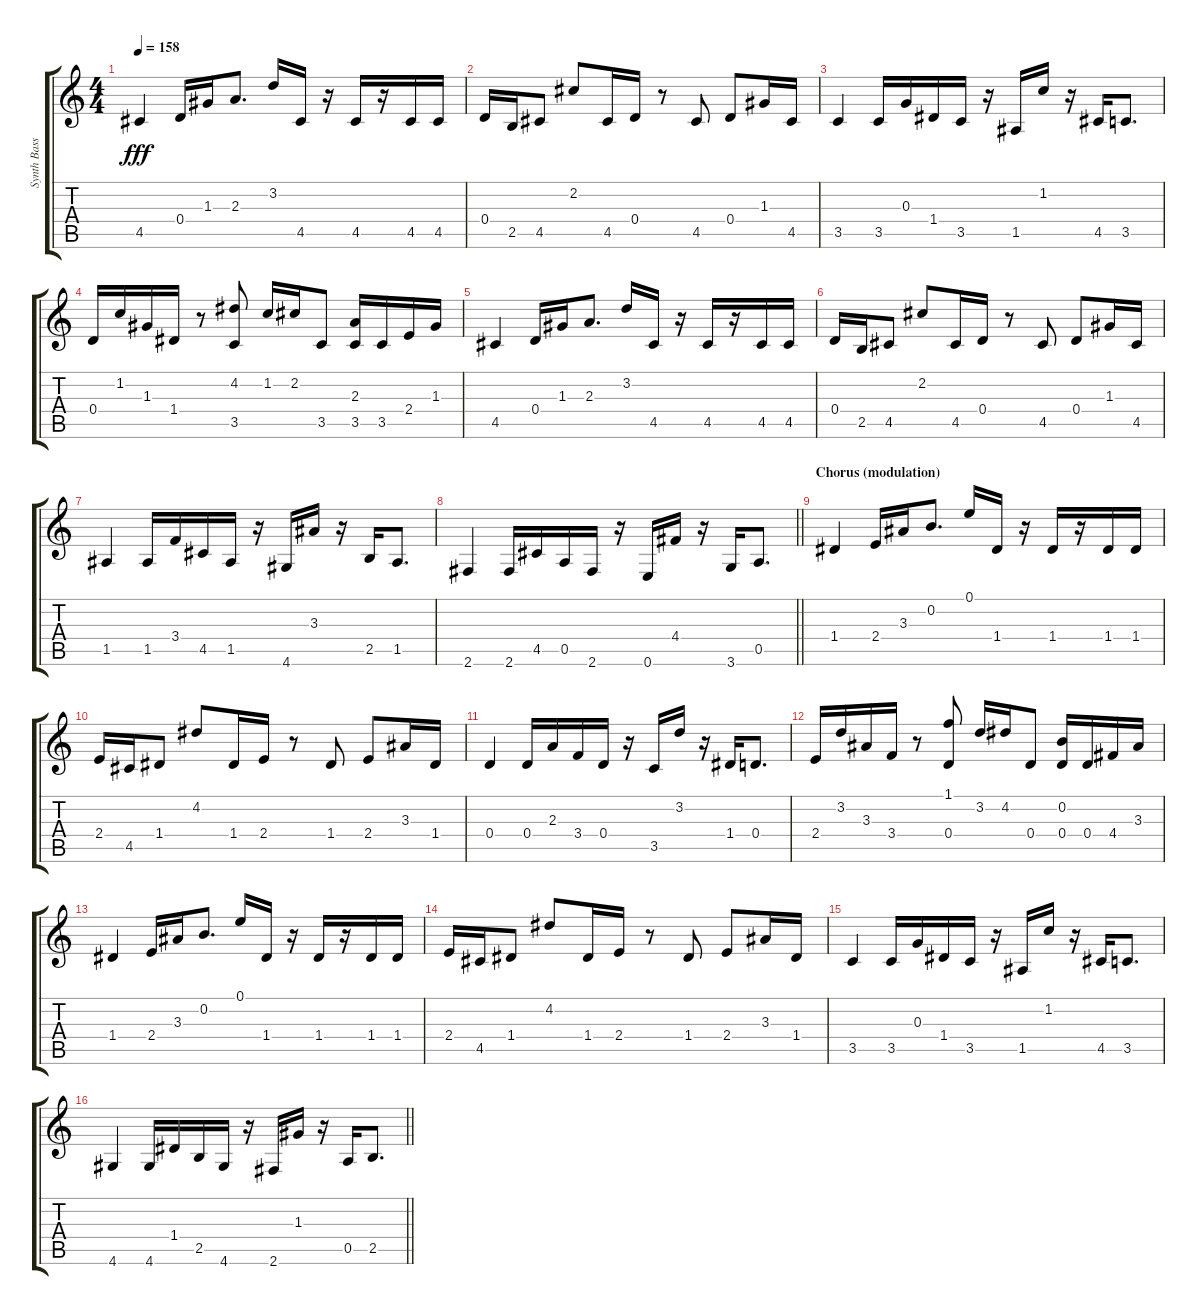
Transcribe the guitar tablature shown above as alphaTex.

\track ("Synth Bass" "Synth Bass") {instrument synthbass1}
\staff {score tabs}
\tuning (E4 B3 G3 D3 A2 E2) {hide}
\ts (4 4)
\tempo 158
\clef g2
\ks c
4.5.4{dy fff} 0.4.16 1.3.16 2.3.8{d} 3.2.16 4.5.16 r.16 4.5.16 r.16 4.5.16 4.5.16 |
0.4.16 2.5.16 4.5.8 2.2.8 4.5.16 0.4.16 r.8 4.5.8 0.4.8 1.3.16 4.5.16 |
3.5.4 3.5.16 0.3.16 1.4.16 3.5.16 r.16 1.5.16 1.2.16 r.16 4.5.16 3.5.8{d} |
0.4.16 1.2.16 1.3.16 1.4.16 r.8 (4.2 3.5).8 1.2.16 2.2.16 3.5.8 (2.3 3.5).16 3.5.16 2.4.16 1.3.16 |
4.5.4 0.4.16 1.3.16 2.3.8{d} 3.2.16 4.5.16 r.16 4.5.16 r.16 4.5.16 4.5.16 |
0.4.16 2.5.16 4.5.8 2.2.8 4.5.16 0.4.16 r.8 4.5.8 0.4.8 1.3.16 4.5.16 |
1.5.4 1.5.16 3.4.16 4.5.16 1.5.16 r.16 4.6.16 3.3.16 r.16 2.5.16 1.5.8{d} |
\barLineRight lightlight
2.6.4 2.6.16 4.5.16 0.5.16 2.6.16 r.16 0.6.16 4.4.16 r.16 3.6.16 0.5.8{d} |
\section ("" "Chorus (modulation)")
1.4.4 2.4.16 3.3.16 0.2.8{d} 0.1.16 1.4.16 r.16 1.4.16 r.16 1.4.16 1.4.16 |
2.4.16 4.5.16 1.4.8 4.2.8 1.4.16 2.4.16 r.8 1.4.8 2.4.8 3.3.16 1.4.16 |
0.4.4 0.4.16 2.3.16 3.4.16 0.4.16 r.16 3.5.16 3.2.16 r.16 1.4.16 0.4.8{d} |
2.4.16 3.2.16 3.3.16 3.4.16 r.8 (1.1 0.4).8 3.2.16 4.2.16 0.4.8 (0.2 0.4).16 0.4.16 4.4.16 3.3.16 |
1.4.4 2.4.16 3.3.16 0.2.8{d} 0.1.16 1.4.16 r.16 1.4.16 r.16 1.4.16 1.4.16 |
2.4.16 4.5.16 1.4.8 4.2.8 1.4.16 2.4.16 r.8 1.4.8 2.4.8 3.3.16 1.4.16 |
3.5.4 3.5.16 0.3.16 1.4.16 3.5.16 r.16 1.5.16 1.2.16 r.16 4.5.16 3.5.8{d} |
\barLineRight lightlight
4.6.4 4.6.16 1.4.16 2.5.16 4.6.16 r.16 2.6.16 1.3.16 r.16 0.5.16 2.5.8{d}
